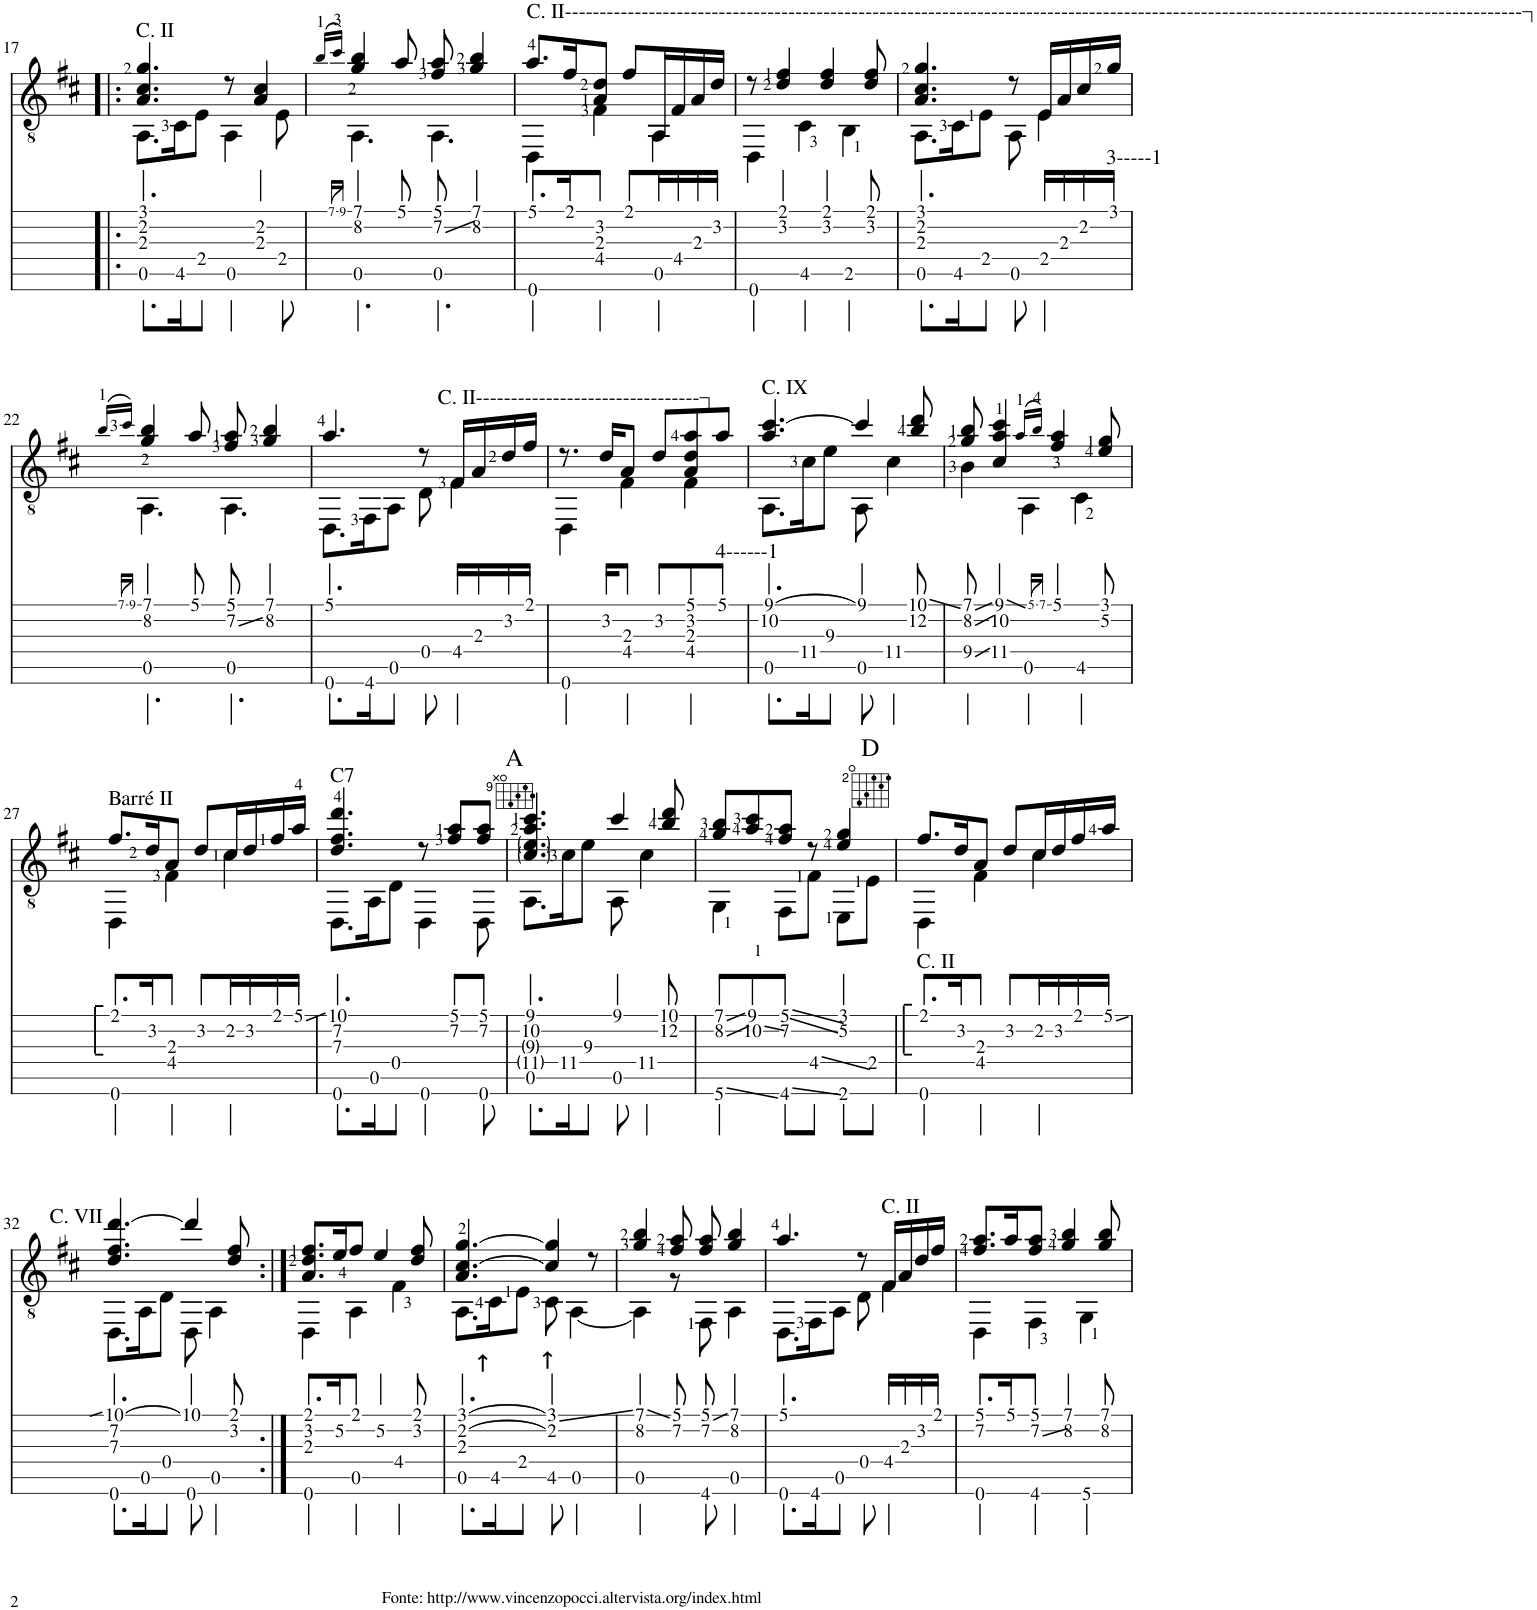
**kern	**kern	**harte
*part2	*part1	*part1
*staff2	*staff1	*
*I"Chitarra classica (Intavolatura)	*I"Chitarra classica	*
!!LO:PB:g=z
*	*clefGv2	*
*k[f#c#]	*k[f#c#]	*
*M6/8	*M6/8	*
=17!|:	=17!|:	=17!|:
*^	*^	*
!	!	!LO:TX:a:t=C. II	!	!
4.A/ 4.c#/ 4.g/	8.AA\L	4.A/ 4.c#/ 4.g/	8.AA\L	.
.	16C#\K	.	16C#\K	.
.	8E\J	.	8E\J	.
8r	4AA\	8r	4AA\	.
4A/ 4c#/	.	4A/ 4c#/	.	.
.	8E\	.	8E\	.
=18	=18	=18	=18	=18
(16qb/LL	.	(16qb/LL	.	.
16qcc#/JJ)	.	16qcc#/JJ)	.	.
4g/ 4b/	4.AA\	4g/ 4b/	4.AA\	.
8a/	.	8a/	.	.
8f#/ 8a/	4.AA\	8f#/ 8a/	4.AA\	.
4g/ 4b/	.	4g/ 4b/	.	.
=19	=19	=19	=19	=19
!	!	!LO:TX:a:t=C. II-----------------------------------------------------------------------------------------------------------------------------------------┐	!	!
8.a/L	4DD\	8.a/L	4DD\	.
16f#/K	.	16f#/K	.	.
8A/ 8d/J	4F#\	8A/ 8d/J	4F#\	.
8f#/L	.	8f#/L	.	.
16AA/L	4AA\	16AA/L	4AA\	.
16F#/	.	16F#/	.	.
16A/	.	16A/	.	.
16d/JJ	.	16d/JJ	.	.
=20	=20	=20	=20	=20
8r	4DD\	8r	4DD\	.
4d/ 4f#/	.	4d/ 4f#/	.	.
.	4C#\	.	4C#\	.
4d/ 4f#/	.	4d/ 4f#/	.	.
.	4BB\	.	4BB\	.
8d/ 8f#/	.	8d/ 8f#/	.	.
=21	=21	=21	=21	=21
4.A/ 4.c#/ 4.g/	8.AA\L	4.A/ 4.c#/ 4.g/	8.AA\L	.
.	16C#\K	.	16C#\K	.
.	8E\J	.	8E\J	.
8r	8AA\	8r	8AA\	.
16E/LL	4E\	16E/LL	4E\	.
16A/	.	16A/	.	.
16c#/	.	16c#/	.	.
!LO:TX:a:t=3-----1	!	!	!	!
16g/JJ	.	16g/JJ	.	.
!!LO:LB:g=z	!!
=22	=22	=22	=22	=22
(16qb/LL	.	(16qb/LL	.	.
16qcc#/JJ)	.	16qcc#/JJ)	.	.
4g/ 4b/	4.AA\	4g/ 4b/	4.AA\	.
8a/	.	8a/	.	.
8f#/ 8a/	4.AA\	8f#/ 8a/	4.AA\	.
4g/ 4b/	.	4g/ 4b/	.	.
=23	=23	=23	=23	=23
4.a/	8.DD\L	4.a/	8.DD\L	.
.	16FF#\K	.	16FF#\K	.
.	8AA\J	.	8AA\J	.
8r	8D\	8r	8D\	.
!	!	!LO:TX:a:t=C. II--------------------------------┐	!	!
16F#/LL	4F#\	16F#/LL	4F#\	.
16A/	.	16A/	.	.
16d/	.	16d/	.	.
16f#/JJ	.	16f#/JJ	.	.
=24	=24	=24	=24	=24
8.r	4DD\	8.r	4DD\	.
16d/KL	.	16d/KL	.	.
8A/J	4F#\	8A/J	4F#\	.
8d/L	.	8d/L	.	.
8A/ 8d/ 8a/	4F#\	8A/ 8d/ 8a/	4F#\	.
!LO:TX:a:t=4------1	!	!	!	!
8a/J	.	8a/J	.	.
=25	=25	=25	=25	=25
!	!	!LO:TX:a:t=C. IX	!	!
4.a/ [4.cc#/	8.AA\L	4.a/ [4.cc#/	8.AA\L	.
.	16c#\K	.	16c#\K	.
.	8e\J	.	8e\J	.
4cc#/]	8AA\	4cc#/]	8AA\	.
.	4c#\	.	4c#\	.
8b/ 8dd/	.	8b/ 8dd/	.	.
=26	=26	=26	=26	=26
8g/ 8b/	4B\	8g/ 8b/	4B\	.
4c#/ 4a/ 4cc#/	.	4c#/ 4a/ 4cc#/	.	.
.	4AA\	.	4AA\	.
(16qa/LL	.	(16qa/LL	.	.
16qb/JJ)	.	16qb/JJ)	.	.
4a/	.	4f#/ 4a/	.	.
.	4C#\	.	4C#\	.
8e/ 8g/	.	8e/ 8g/	.	.
!!LO:LB:g=z	!!
=27	=27	=27	=27	=27
!	!	!LO:TX:a:t=Barré II	!	!
8.f#::/L	4DD\	8.f#/L	4DD\	.
16d/K	.	16d/K	.	.
8A/J	4F#\	8A/J	4F#\	.
8d/L	.	8d/L	.	.
16c#/L	4c#\	16c#/L	4c#\	.
16d/	.	16d/	.	.
16f#/	.	16f#/	.	.
16a/JJ	.	16a/JJ	.	.
=28	=28	=28	=28	=28
!	!	!LO:TX:a:t=C7	!	!
4.d/ 4.f#/ 4.dd/	8.DD\L	4.d/ 4.f#/ 4.dd/	8.DD\L	.
.	16AA\K	.	16AA\K	.
.	8D\J	.	8D\J	.
8r	4DD\	8r	4DD\	.
8f#/ 8a/L	.	8f#/ 8a/L	.	.
8f#/ 8a/J	8DD\	8f#/ 8a/J	8DD\	.
=29	=29	=29	=29	=29
4.c#/ 4.e/ 4.a/ 4.cc#/	8.AA\L	4.c#/ 4.e/ 4.a/ 4.cc#/	8.AA\L	A:maj
.	16c#\K	.	16c#\K	.
.	8e\J	.	8e\J	.
4cc#/	8AA\	4cc#/	8AA\	.
.	4c#\	.	4c#\	.
8b/ 8dd/	.	8b/ 8dd/	.	.
=30	=30	=30	=30	=30
*	*^	*	*	*
8g/ 8b/L	4GG\	4ryy	8g/ 8b/L	4GG\	.
8a/ 8cc#/	.	.	8a/ 8cc#/	.	.
8f#/ 8a/J	8FF#\L	2r	8f#/ 8a/J	8FF#\L	.
8r	8F#\J	.	8r	8F#\J	.
4e/ 4g/	8EE\L	.	4e/ 4g/	8EE\L	.
.	8E\J	.	.	8E\J	.
*	*v	*v	*	*	*
=31	=31	=31	=31	=31
!LO:TX:a:t=C. II	!	!	!	!
8.f#::/L	4DD\	8.f#/L	4DD\	D:maj
16d/K	.	16d/K	.	.
8A/J	4F#\	8A/J	4F#\	.
8d/L	.	8d/L	.	.
16c#/L	4c#\	16c#/L	4c#\	.
16d/	.	16d/	.	.
16f#/	.	16f#/	.	.
16a/JJ	.	16a/JJ	.	.
!!LO:LB:g=z	!!
=32	=32	=32	=32	=32
!	!	!LO:TX:a:t=C. VII	!	!
4.d/ 4.f#/ [4.dd/	8.DD\L	4.d/ 4.f#/ [4.dd/	8.DD\L	.
.	16AA\K	.	16AA\K	.
.	8D\J	.	8D\J	.
4dd/]	8DD\	4dd/]	8DD\	.
.	4AA\	.	4AA\	.
8d/ 8f#/	.	8d/ 8f#/	.	.
=33:|!	=33:|!	=33:|!	=33:|!	=33:|!
8.A/ 8.d/ 8.f#/L	4DD\	8.A/ 8.d/ 8.f#/L	4DD\	.
16e/K	.	16e/K	.	.
8f#/J	4AA\	8f#/J	4AA\	.
4e/	.	4e/	.	.
.	4F#\	.	4F#\	.
8d/ 8f#/	.	8d/ 8f#/	.	.
=34	=34	=34	=34	=34
4.A/ [4.c#/ [4.g/	8.AA\L	4.A/ [4.c#/ [4.g/	8.AA\L	.
!	!	!	!LO:TX:b:B:t=↑	!
.	16C#\K	.	16C#\K	.
.	8E\J	.	8E\J	.
!	!	!LO:TX:b:B:t=↑	!	!
4c#/] 4g/]	8C#\	4c#/] 4g/]	8C#\	.
.	4AA\	.	[4AA\	.
8r	.	8r	.	.
=35	=35	=35	=35	=35
4g/ 4b/	4AA\	4g/ 4b/	4AA\]	.
8f#/ 8a/	8r	8f#/ 8a/	8r	.
8f#/ 8a/	8FF#\	8f#/ 8a/	8FF#\	.
4g/ 4b/	4AA\	4g/ 4b/	4AA\	.
=36	=36	=36	=36	=36
4.a/	8.DD\L	4.a/	8.DD\L	.
.	16FF#\K	.	16FF#\K	.
.	8AA\J	.	8AA\J	.
8r	8D\	8r	8D\	.
!	!	!LO:TX:a:t=C. II	!	!
16F#/LL	4F#\	16F#/LL	4F#\	.
16A/	.	16A/	.	.
16d/	.	16d/	.	.
16f#/JJ	.	16f#/JJ	.	.
=37	=37	=37	=37	=37
8.f#/ 8.a/L	4DD\	8.f#/ 8.a/L	4DD\	.
16a/K	.	16a/K	.	.
8f#/ 8a/J	4FF#\	8f#/ 8a/J	4FF#\	.
4g/ 4b/	.	4g/ 4b/	.	.
.	4GG\	.	4GG\	.
8g/ 8b/	.	8g/ 8b/	.	.
*v	*v	*	*	*
*	*v	*v	*
=	=	=
*-	*-	*-
